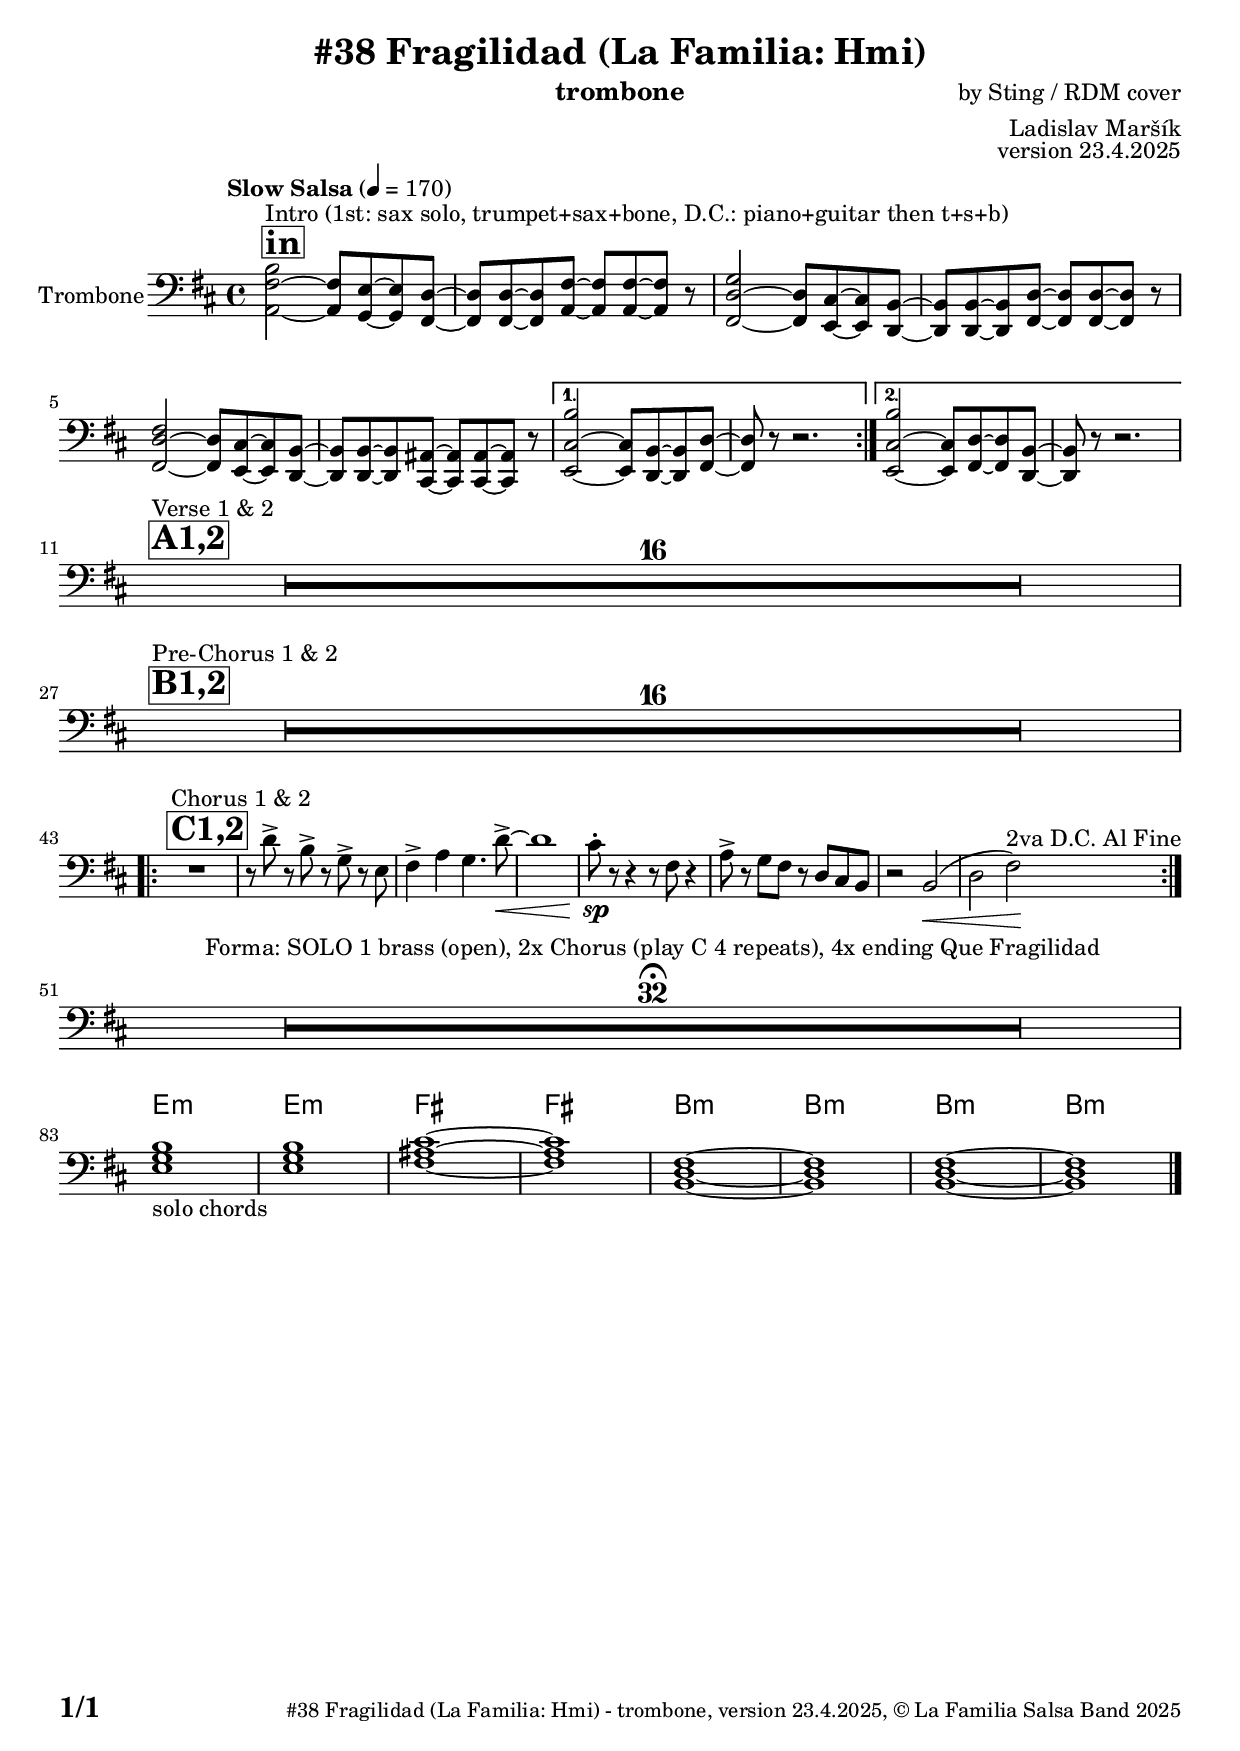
\version "2.24.4"

% Sheet revision 2022_09

\header {
  title = "#38 Fragilidad (La Familia: Hmi)"
  instrument = "trombone"
  composer = "by Sting / RDM cover"
  arranger = "Ladislav Maršík"
  opus = "version 23.4.2025"
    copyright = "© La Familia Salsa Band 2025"
}

inst =
#(define-music-function
  (string)
  (string?)
  #{ <>^\markup \abs-fontsize #16 \bold \box #string #})

makePercent = #(define-music-function (note) (ly:music?)
                 (make-music 'PercentEvent 'length (ly:music-length note)))

#(define (test-stencil grob text)
   (let* ((orig (ly:grob-original grob))
          (siblings (ly:spanner-broken-into orig)) ; have we been split?
          (refp (ly:grob-system grob))
          (left-bound (ly:spanner-bound grob LEFT))
          (right-bound (ly:spanner-bound grob RIGHT))
          (elts-L (ly:grob-array->list (ly:grob-object left-bound 'elements)))
          (elts-R (ly:grob-array->list (ly:grob-object right-bound 'elements)))
          (break-alignment-L
           (filter
            (lambda (elt) (grob::has-interface elt 'break-alignment-interface))
            elts-L))
          (break-alignment-R
           (filter
            (lambda (elt) (grob::has-interface elt 'break-alignment-interface))
            elts-R))
          (break-alignment-L-ext (ly:grob-extent (car break-alignment-L) refp X))
          (break-alignment-R-ext (ly:grob-extent (car break-alignment-R) refp X))
          (num
           (markup text))
          (num
           (if (or (null? siblings)
                   (eq? grob (car siblings)))
               num
               (make-parenthesize-markup num)))
          (num (grob-interpret-markup grob num))
          (num-stil-ext-X (ly:stencil-extent num X))
          (num-stil-ext-Y (ly:stencil-extent num Y))
          (num (ly:stencil-aligned-to num X CENTER))
          (num
           (ly:stencil-translate-axis
            num
            (+ (interval-length break-alignment-L-ext)
               (* 0.5
                  (- (car break-alignment-R-ext)
                     (cdr break-alignment-L-ext))))
            X))
          (bracket-L
           (markup
            #:path
            0.1 ; line-thickness
            `((moveto 0.5 ,(* 0.5 (interval-length num-stil-ext-Y)))
              (lineto ,(* 0.5
                          (- (car break-alignment-R-ext)
                             (cdr break-alignment-L-ext)
                             (interval-length num-stil-ext-X)))
                      ,(* 0.5 (interval-length num-stil-ext-Y)))
              (closepath)
              (rlineto 0.0
                       ,(if (or (null? siblings) (eq? grob (car siblings)))
                            -1.0 0.0)))))
          (bracket-R
           (markup
            #:path
            0.1
            `((moveto ,(* 0.5
                          (- (car break-alignment-R-ext)
                             (cdr break-alignment-L-ext)
                             (interval-length num-stil-ext-X)))
                      ,(* 0.5 (interval-length num-stil-ext-Y)))
              (lineto 0.5
                      ,(* 0.5 (interval-length num-stil-ext-Y)))
              (closepath)
              (rlineto 0.0
                       ,(if (or (null? siblings) (eq? grob (last siblings)))
                            -1.0 0.0)))))
          (bracket-L (grob-interpret-markup grob bracket-L))
          (bracket-R (grob-interpret-markup grob bracket-R))
          (num (ly:stencil-combine-at-edge num X LEFT bracket-L 0.4))
          (num (ly:stencil-combine-at-edge num X RIGHT bracket-R 0.4)))
     num))

#(define-public (Measure_attached_spanner_engraver context)
   (let ((span '())
         (finished '())
         (event-start '())
         (event-stop '()))
     (make-engraver
      (listeners ((measure-counter-event engraver event)
                  (if (= START (ly:event-property event 'span-direction))
                      (set! event-start event)
                      (set! event-stop event))))
      ((process-music trans)
       (if (ly:stream-event? event-stop)
           (if (null? span)
               (ly:warning "You're trying to end a measure-attached spanner but you haven't started one.")
               (begin (set! finished span)
                 (ly:engraver-announce-end-grob trans finished event-start)
                 (set! span '())
                 (set! event-stop '()))))
       (if (ly:stream-event? event-start)
           (begin (set! span (ly:engraver-make-grob trans 'MeasureCounter event-start))
             (set! event-start '()))))
      ((stop-translation-timestep trans)
       (if (and (ly:spanner? span)
                (null? (ly:spanner-bound span LEFT))
                (moment<=? (ly:context-property context 'measurePosition) ZERO-MOMENT))
           (ly:spanner-set-bound! span LEFT
                                  (ly:context-property context 'currentCommandColumn)))
       (if (and (ly:spanner? finished)
                (moment<=? (ly:context-property context 'measurePosition) ZERO-MOMENT))
           (begin
            (if (null? (ly:spanner-bound finished RIGHT))
                (ly:spanner-set-bound! finished RIGHT
                                       (ly:context-property context 'currentCommandColumn)))
            (set! finished '())
            (set! event-start '())
            (set! event-stop '()))))
      ((finalize trans)
       (if (ly:spanner? finished)
           (begin
            (if (null? (ly:spanner-bound finished RIGHT))
                (set! (ly:spanner-bound finished RIGHT)
                      (ly:context-property context 'currentCommandColumn)))
            (set! finished '())))
       (if (ly:spanner? span)
           (begin
            (ly:warning "I think there's a dangling measure-attached spanner :-(")
            (ly:grob-suicide! span)
            (set! span '())))))))

\layout {
  \context {
    \Staff
    \consists #Measure_attached_spanner_engraver
    \override MeasureCounter.font-encoding = #'latin1
    \override MeasureCounter.font-size = 0
    \override MeasureCounter.outside-staff-padding = 2
    \override MeasureCounter.outside-staff-horizontal-padding = #0
  }
}

repeatBracket = #(define-music-function
                  (parser location N note)
                  (number? ly:music?)
                  #{
                    \override Staff.MeasureCounter.stencil =
                    #(lambda (grob) (test-stencil grob #{ #(string-append(number->string N) "x") #} ))
                    \startMeasureCount
                    \repeat volta #N { $note }
                    \stopMeasureCount
                  #}
                  )

Trombone = \new Voice \relative c {
  \set Staff.instrumentName = \markup {
    \center-align { "Trombone" }
  }
  \set Staff.midiInstrument = "trombone"
  \set Staff.midiMaximumVolume = #1.0

  \clef bass
   \key b \minor
  \time 4/4
  \tempo "Slow Salsa" 4 = 170
  
       \inst "in"
       \repeat volta 2 {
  s1*0 ^\markup { "Intro (1st: sax solo, trumpet+sax+bone, D.C.: piano+guitar then t+s+b)" }
<b' fis a,>2 ~ <fis a,>8 <e g,> ~ <e g,> <d fis,> ~ |
<d fis,> <d fis,> ~ <d fis,> <fis a,> ~ <fis a,> <fis a,> ~ <fis a,> r8 |
<g d fis,>2 ~ <d fis,>8 <cis e,> ~ <cis e,> <b d,> ~ |
<b d,> <b d,> ~ <b d,> <d fis,> ~ <d fis,> <d fis,> ~ <d fis,> r8 |
<fis d fis,>2 ~ <d fis,>8 <cis e,> ~ <cis e,> <b d,> ~ |
<b d,> <b d,> ~ <b d,> <ais cis,> ~ <ais cis,> <ais cis,> ~ <ais cis,> r8 |
       }
\alternative { {
<b' cis, e,>2 ~ <cis, e,>8 <b d,> ~ <b d,> <d fis,> ~ |
<d fis,> r8 r2. |
} {
  <b' cis, e,>2 ~ <cis, e,>8 <d fis,> ~ <d fis,> <b d,> ~ |
<b d,> r8 r2. | 
\break
} }
        \inst "A1,2"
    s1*0 ^\markup { "Verse 1 & 2" }
      R1*16 \break
            \inst "B1,2"
          s1*0 ^\markup { "Pre-Chorus 1 & 2" }
      R1*16 \break
            \inst "C1,2"
                s1*0 ^\markup { "Chorus 1 & 2" } 
    \repeat volta 2 {
    R1
     r8 d' -> r b -> r g -> r e |
     fis4 -> a g4. d'8 -> ~ \< |
     d1 |
     cis8 -. \sp r r4 r8 fis,8 r4 |
     a8 -> r g fis r d cis b |
     r2 b2 ( \< |
     d fis ) \! ^\markup { "2va D.C. Al Fine" } |

      \break 
    }
      R1*32 \fermata ^\markup { "Forma: SOLO 1 brass (open), 2x Chorus (play C 4 repeats), 4x ending Que Fragilidad" } \break
   \break
                   

\chordmode {
     e,1:m  _\markup { "solo chords" }  |
    e,1:m |
fis,1 ~ |
   fis,1 |
   b,,1:m ~ |
   b,,1:m  |
   b,,1:m ~ |
   b,,1:m |
}

  \label #'lastPage
  \bar "|."
}


Chords =
\chords {
  \set noChordSymbol = ""
  R1*82
     e1:m |
    e1:m |
fis1 ~ |
   fis1 |
   b1:m ~ |
   b1:m  |
   b1:m ~ |
   b1:m |
}

\score {
  <<
    \Chords
    \compressMMRests \new Staff \with {
      \consists "Volta_engraver"
    }
    {
      \Trombone
    }
  >>
  \layout {
    \context {
      \Score
      \remove "Volta_engraver"
    }
  }
}



\paper {
  system-system-spacing =
  #'((basic-distance . 14)
     (minimum-distance . 10)
     (padding . 1)
     (stretchability . 60))
  between-system-padding = #2
  bottom-margin = 5\mm

  print-page-number = ##t
  print-first-page-number = ##t
  oddHeaderMarkup = \markup \fill-line { " " }
  evenHeaderMarkup = \markup \fill-line { " " }
  oddFooterMarkup = \markup {
    \fill-line {
      \bold \fontsize #2
      \concat { \fromproperty #'page:page-number-string "/" \page-ref #'lastPage "0" "?" }

      \fontsize #-1
      \concat { \fromproperty #'header:title " - " \fromproperty #'header:instrument ", " \fromproperty #'header:opus ", " \fromproperty #'header:copyright }
    }
  }
  evenFooterMarkup = \markup {
    \fill-line {
      \fontsize #-1
      \concat { \fromproperty #'header:title " - " \fromproperty #'header:instrument ", " \fromproperty #'header:opus ", " \fromproperty #'header:copyright }

      \bold \fontsize #2
      \concat { \fromproperty #'page:page-number-string "/" \page-ref #'lastPage "0" "?" }
    }
  }
}